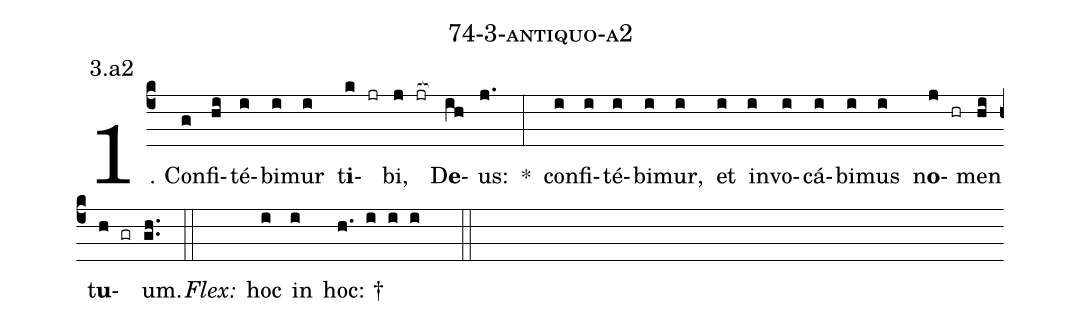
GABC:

name: 74-3-antiquo-a2;
annotation: 3.a2;
%%
(c4)1. Con(g)fi(hi)té(i)bi(i)mur(i) t<b>i</b>(k jr)bi,(j jr[ocb:1{]) D<b>e</b>(ih[ocb:0}])us:(j.) *(:) con(i)fi(i)té(i)bi(i)mur,(i) et(i) in(i)vo(i)cá(i)bi(i)mus(i) n<b>o</b>(j hr)men(hi) t<b>u</b>(h gr)um.(gh..) (::)
<i>Flex:</i>()  hoc(i) in(i) hoc: †(h. i i i  ::)
